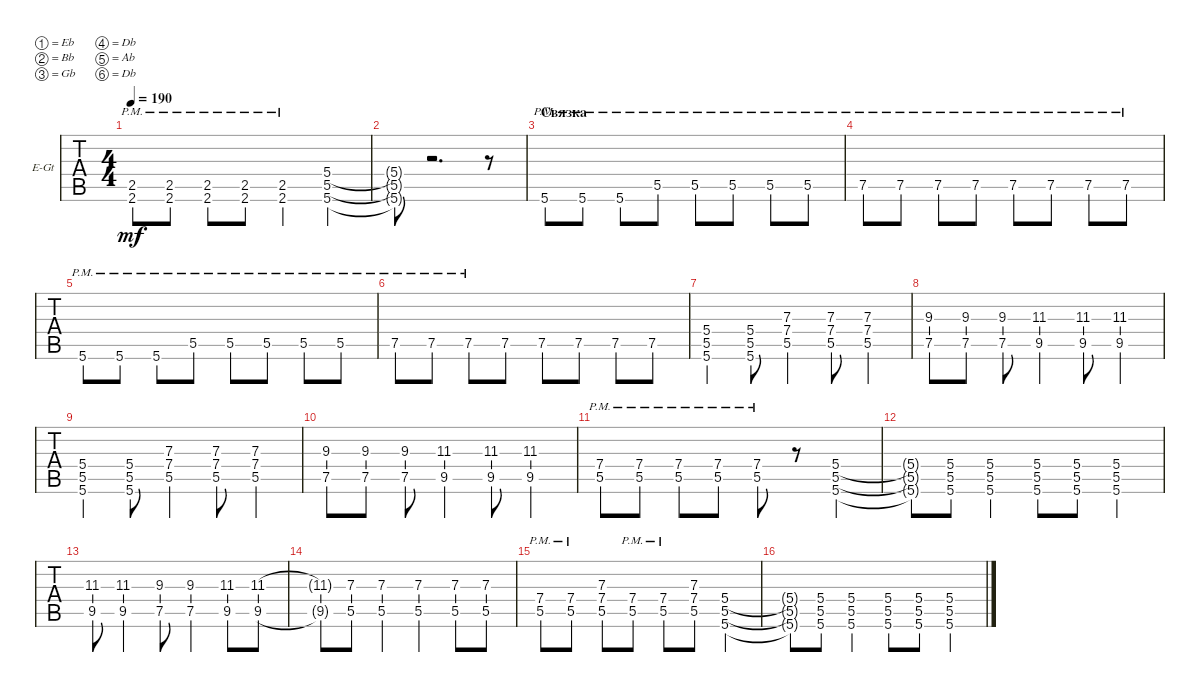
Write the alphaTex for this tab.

\defaultSystemsLayout 4
\bracketExtendMode groupsimilarinstruments
\firstSystemTrackNameOrientation horizontal
\otherSystemsTrackNameOrientation horizontal
\track ("Electric Guitar" "E-Gt") {instrument distortionguitar}
\staff {tabs}
\tuning (Eb4 Bb3 Gb3 Db3 Ab2 Db2)
\ts (4 4)
\tempo 190
\clef g2
\ks c
(2.6{pm} 2.5{pm}).8{dy mf} (2.6{pm} 2.5{pm}).8 (2.6{pm} 2.5{pm}).8 (2.6{pm} 2.5{pm}).8 (2.6{pm} 2.5{pm}).4 (5.6 5.5 5.4).4 |
(5.6{t} 5.5{t} 5.4{t}).8 r.2{d} r.8 |
\section ("" "Связка")
5.6{pm}.8 5.6{pm}.8 5.6{pm}.8 5.5{pm}.8 5.5{pm}.8 5.5{pm}.8 5.5{pm}.8 5.5{pm}.8 |
7.5{pm}.8 7.5{pm}.8 7.5{pm}.8 7.5{pm}.8 7.5{pm}.8 7.5{pm}.8 7.5{pm}.8 7.5{pm}.8 |
5.6{pm}.8 5.6{pm}.8 5.6{pm}.8 5.5{pm}.8 5.5{pm}.8 5.5{pm}.8 5.5{pm}.8 5.5{pm}.8 |
7.5{pm}.8 7.5{pm}.8 7.5{pm}.8 7.5.8 7.5.8 7.5.8 7.5.8 7.5.8 |
(5.6 5.5 5.4).4 (5.6 5.4 5.5).8 (5.5 7.4 7.3).4 (5.5 7.4 7.3).8 (5.5 7.4 7.3).4 |
(7.5 9.3).8 (7.5 9.3).8 (7.5 9.3).8 (9.5 11.3).4 (9.5 11.3).8 (9.5 11.3).4 |
(5.6 5.5 5.4).4 (5.6 5.4 5.5).8 (5.5 7.4 7.3).4 (5.5 7.4 7.3).8 (5.5 7.4 7.3).4 |
(7.5 9.3).8 (7.5 9.3).8 (7.5 9.3).8 (9.5 11.3).4 (9.5 11.3).8 (9.5 11.3).4 |
(5.5{pm} 7.4{pm}).8 (5.5{pm} 7.4{pm}).8 (5.5{pm} 7.4{pm}).8 (5.5{pm} 7.4{pm}).8 (5.5{pm} 7.4{pm}).8 r.8 (5.4 5.5 5.6).4 |
(5.6{t} 5.5{t} 5.4{t}).8 (5.6 5.5 5.4).8 (5.6 5.5 5.4).4 (5.6 5.5 5.4).8 (5.6 5.5 5.4).8 (5.6 5.5 5.4).4 |
(11.3 9.5).8 (11.3 9.5).4 (9.3 7.5).8 (9.3 7.5).4 (11.3 9.5).8 (11.3 9.5).8 |
(11.3{t} 9.5{t}).8 (7.3 5.5).8 (7.3 5.5).4 (5.5 7.3).4 (7.3 5.5).8 (7.3 5.5).8 |
(5.5{pm} 7.4{pm}).8 (5.5{pm} 7.4{pm}).8 (5.5 7.4 7.3).8 (5.5{pm} 7.4{pm}).8 (5.5{pm} 7.4{pm}).8 (5.5 7.4 7.3).8 (5.4 5.5 5.6).4 |
(5.6{t} 5.5{t} 5.4{t}).8 (5.6 5.5 5.4).8 (5.6 5.5 5.4).4 (5.6 5.5 5.4).8 (5.6 5.5 5.4).8 (5.6 5.5 5.4).4
